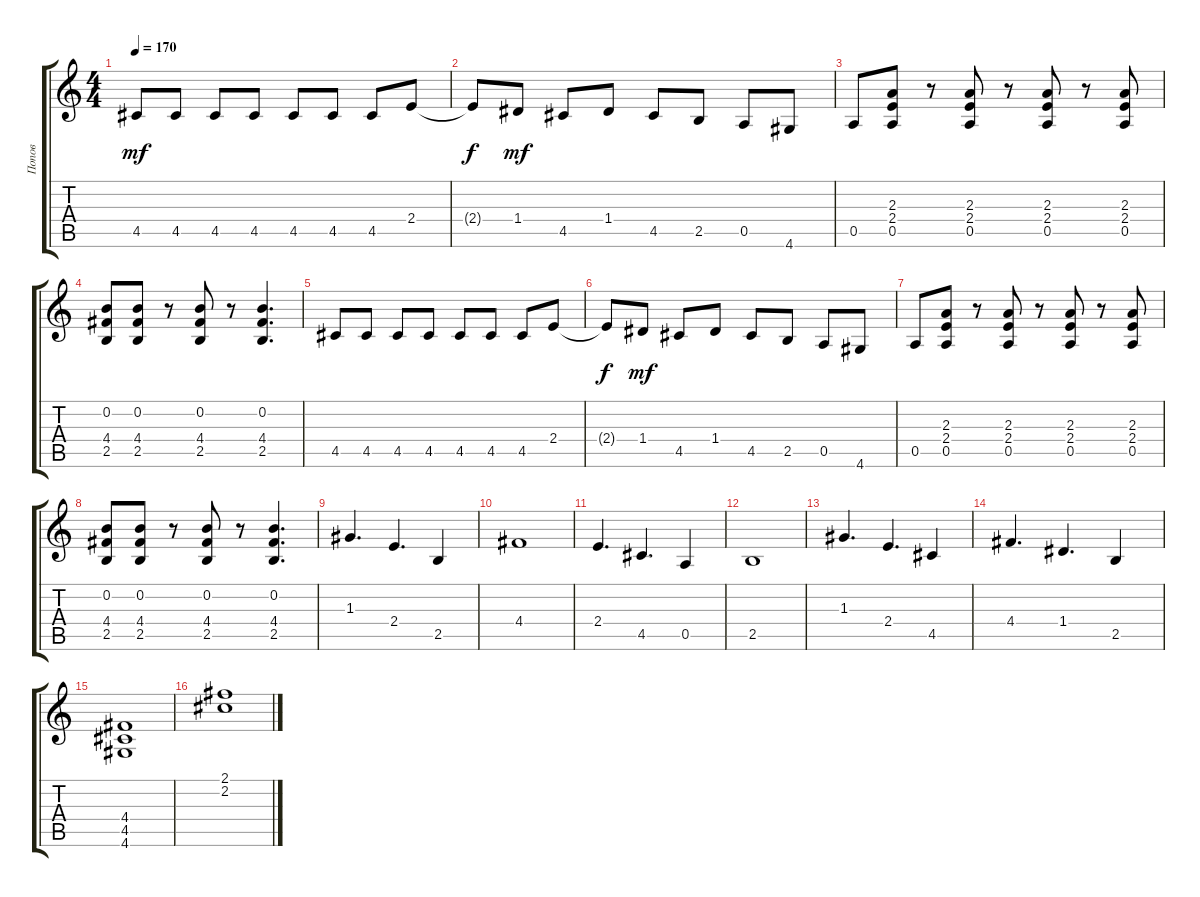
\track ("Попов" "Попов") {instrument distortionguitar}
\staff {score tabs}
\tuning (E4 B3 G3 D3 A2 E2) {hide}
\ts (4 4)
\tempo 170
\clef g2
\ks c
4.5.8{dy mf} 4.5.8 4.5.8 4.5.8 4.5.8 4.5.8 4.5.8 2.4.8 |
2.4{t}.8{dy f} 1.4.8{dy mf} 4.5.8 1.4.8 4.5.8 2.5.8 0.5.8 4.6.8 |
0.5.8 (2.3 2.4 0.5).8 r.8 (2.3 2.4 0.5).8 r.8 (2.3 2.4 0.5).8 r.8 (2.3 2.4 0.5).8 |
(0.2 4.4 2.5).8 (0.2 4.4 2.5).8 r.8 (0.2 4.4 2.5).8 r.8 (0.2 4.4 2.5).4{d} |
4.5.8 4.5.8 4.5.8 4.5.8 4.5.8 4.5.8 4.5.8 2.4.8 |
2.4{t}.8{dy f} 1.4.8{dy mf} 4.5.8 1.4.8 4.5.8 2.5.8 0.5.8 4.6.8 |
0.5.8 (2.3 2.4 0.5).8 r.8 (2.3 2.4 0.5).8 r.8 (2.3 2.4 0.5).8 r.8 (2.3 2.4 0.5).8 |
(0.2 4.4 2.5).8 (0.2 4.4 2.5).8 r.8 (0.2 4.4 2.5).8 r.8 (0.2 4.4 2.5).4{d} |
1.3.4{d} 2.4.4{d} 2.5.4 |
4.4.1 |
2.4.4{d} 4.5.4{d} 0.5.4 |
2.5.1 |
1.3.4{d} 2.4.4{d} 4.5.4 |
4.4.4{d} 1.4.4{d} 2.5.4 |
(4.4 4.5 4.6).1 |
(2.1 2.2).1
